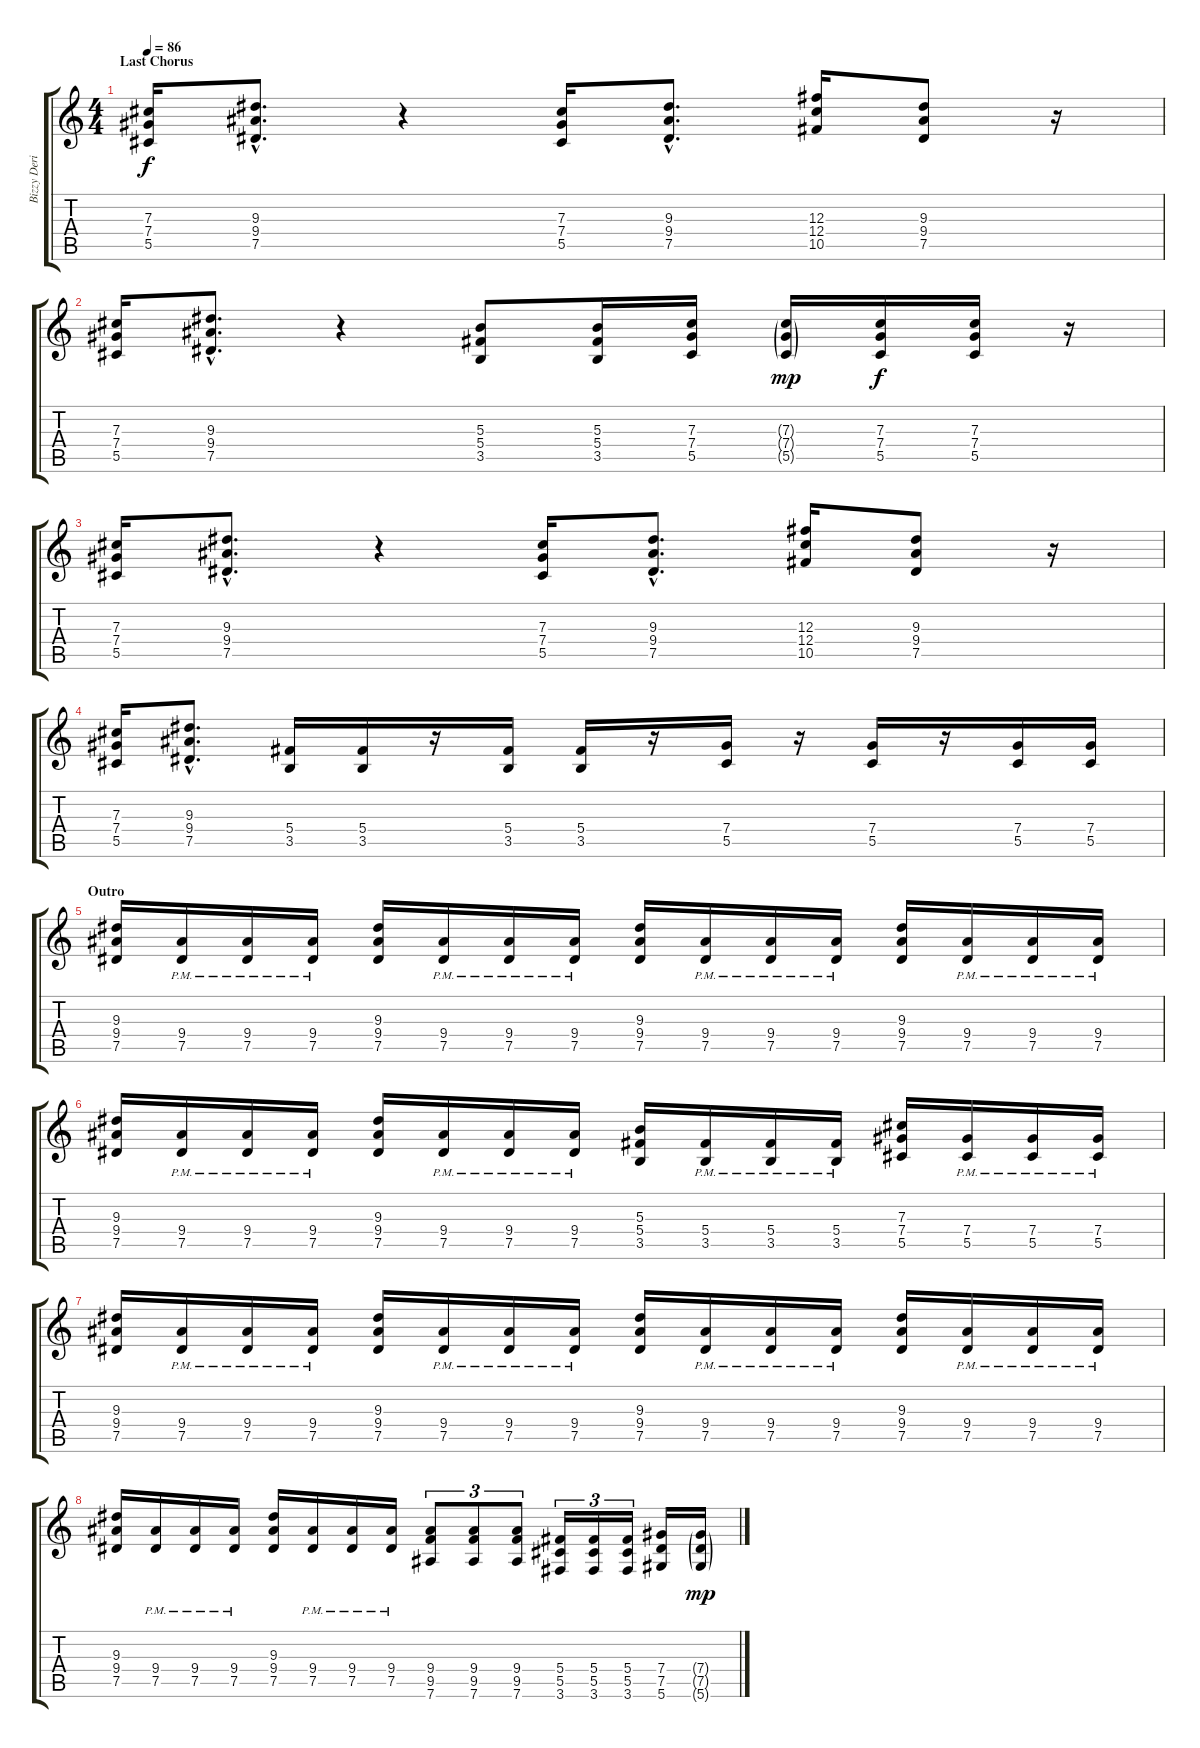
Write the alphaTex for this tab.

\track ("Bizzy Derick - Rythm Guitar" "Bizzy Deri") {instrument distortionguitar}
\staff {score tabs}
\tuning (Eb4 Bb3 Gb3 Db3 Ab2 Eb2) {hide}
\ts (4 4)
\section ("" "Last Chorus")
\tempo 86
\clef g2
\ks c
(7.3 7.4 5.5).16{dy f} (9.3{hac} 9.4{hac} 7.5{hac}).8{d} r.4 (7.3 7.4 5.5).16 (9.3{hac} 9.4{hac} 7.5{hac}).8{d} (12.3 12.4 10.5).16 (9.3 9.4 7.5).8 r.16 |
(7.3 7.4 5.5).16 (9.3{hac} 9.4{hac} 7.5{hac}).8{d} r.4 (5.3 5.4 3.5).8 (5.3 5.4 3.5).16 (7.3 7.4 5.5).16 (7.3{g} 7.4{g} 5.5{g}).16{dy mp} (7.3 7.4 5.5).16{dy f} (7.3 7.4 5.5).16 r.16 |
(7.3 7.4 5.5).16 (9.3{hac} 9.4{hac} 7.5{hac}).8{d} r.4 (7.3 7.4 5.5).16 (9.3{hac} 9.4{hac} 7.5{hac}).8{d} (12.3 12.4 10.5).16 (9.3 9.4 7.5).8 r.16 |
(7.3 7.4 5.5).16 (9.3{hac} 9.4{hac} 7.5{hac}).8{d} (5.4 3.5).16 (5.4 3.5).16 r.16 (5.4 3.5).16 (5.4 3.5).16 r.16 (7.4 5.5).16 r.16 (7.4 5.5).16 r.16 (7.4 5.5).16 (7.4 5.5).16 |
\section ("" "Outro")
(9.3 9.4 7.5).16 (9.4{pm} 7.5{pm}).16 (9.4{pm} 7.5{pm}).16 (9.4{pm} 7.5{pm}).16 (9.3 9.4 7.5).16 (9.4{pm} 7.5{pm}).16 (9.4{pm} 7.5{pm}).16 (9.4{pm} 7.5{pm}).16 (9.3 9.4 7.5).16 (9.4{pm} 7.5{pm}).16 (9.4{pm} 7.5{pm}).16 (9.4{pm} 7.5{pm}).16 (9.3 9.4 7.5).16 (9.4{pm} 7.5{pm}).16 (9.4{pm} 7.5{pm}).16 (9.4{pm} 7.5{pm}).16 |
(9.3 9.4 7.5).16 (9.4{pm} 7.5{pm}).16 (9.4{pm} 7.5{pm}).16 (9.4{pm} 7.5{pm}).16 (9.3 9.4 7.5).16 (9.4{pm} 7.5{pm}).16 (9.4{pm} 7.5{pm}).16 (9.4{pm} 7.5{pm}).16 (5.3 5.4 3.5).16 (5.4{pm} 3.5{pm}).16 (5.4{pm} 3.5{pm}).16 (5.4{pm} 3.5{pm}).16 (7.3 7.4 5.5).16 (7.4{pm} 5.5{pm}).16 (7.4{pm} 5.5{pm}).16 (7.4{pm} 5.5{pm}).16 |
(9.3 9.4 7.5).16 (9.4{pm} 7.5{pm}).16 (9.4{pm} 7.5{pm}).16 (9.4{pm} 7.5{pm}).16 (9.3 9.4 7.5).16 (9.4{pm} 7.5{pm}).16 (9.4{pm} 7.5{pm}).16 (9.4{pm} 7.5{pm}).16 (9.3 9.4 7.5).16 (9.4{pm} 7.5{pm}).16 (9.4{pm} 7.5{pm}).16 (9.4{pm} 7.5{pm}).16 (9.3 9.4 7.5).16 (9.4{pm} 7.5{pm}).16 (9.4{pm} 7.5{pm}).16 (9.4{pm} 7.5{pm}).16 |
(9.3 9.4 7.5).16 (9.4{pm} 7.5{pm}).16 (9.4{pm} 7.5{pm}).16 (9.4{pm} 7.5{pm}).16 (9.3 9.4 7.5).16 (9.4{pm} 7.5{pm}).16 (9.4{pm} 7.5{pm}).16 (9.4{pm} 7.5{pm}).16 (9.4 9.5 7.6).8{tu (3 2)} (9.4 9.5 7.6).8{tu (3 2)} (9.4 9.5 7.6).8{tu (3 2)} (5.4 5.5 3.6).16{tu (3 2)} (5.4 5.5 3.6).16{tu (3 2)} (5.4 5.5 3.6).16{tu (3 2)} (7.4 7.5 5.6).16 (7.4{g} 7.5{g} 5.6{g}).16{dy mp}
